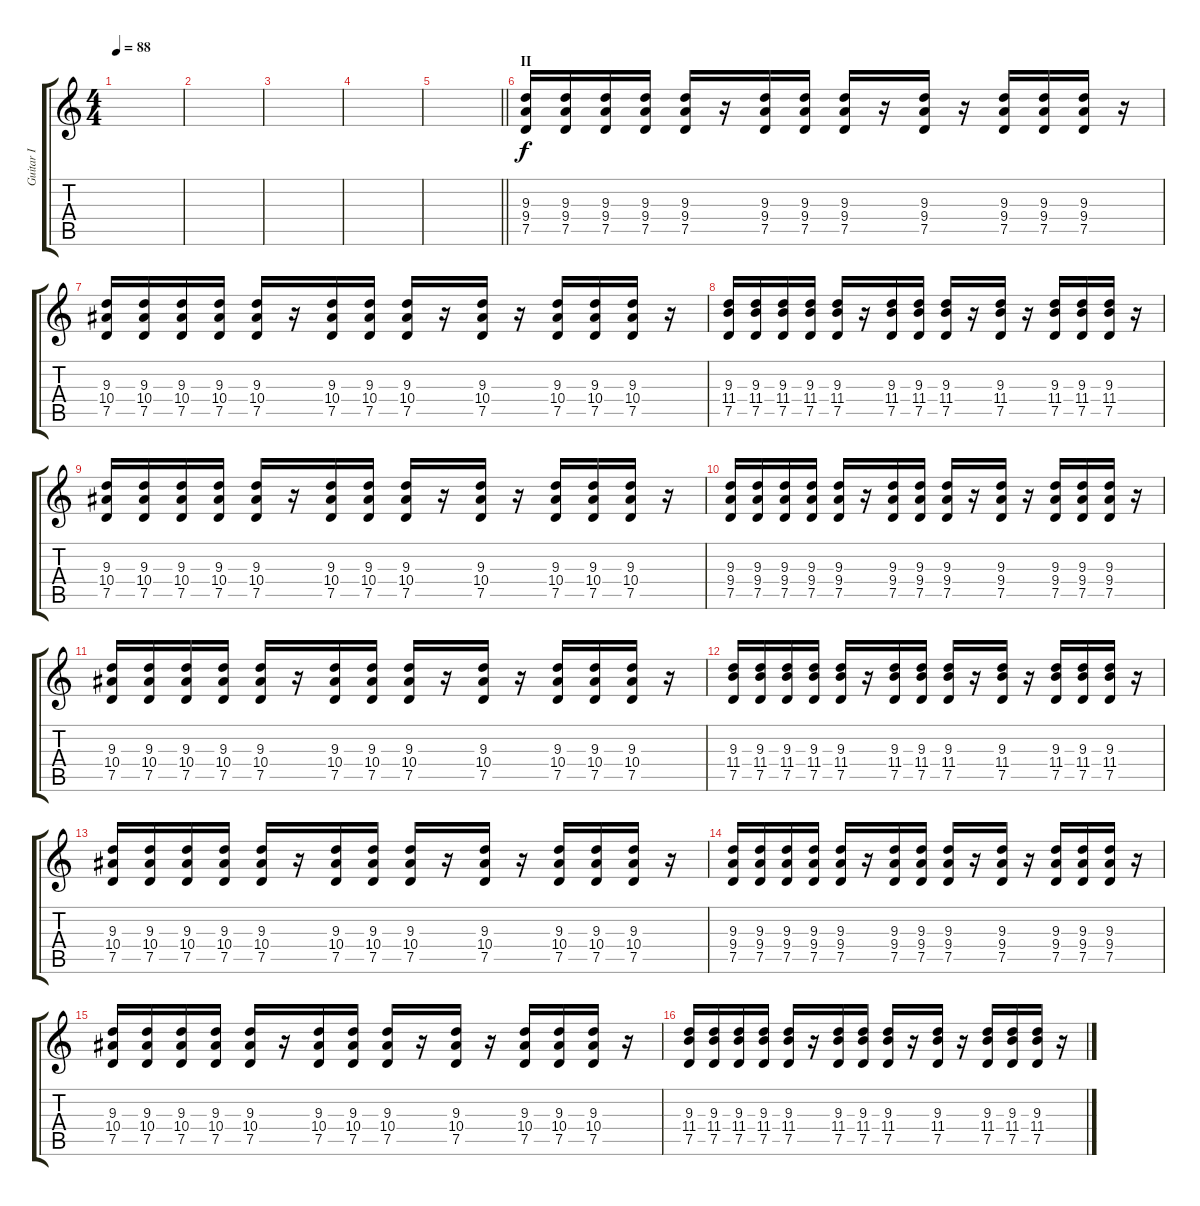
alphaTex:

\track ("Guitar I" "Guitar I") {instrument overdrivenguitar}
\staff {score tabs}
\tuning (D4 A3 F3 C3 G2 D2) {hide}
\ts (4 4)
\tempo 88
\clef g2
\ks c
|
|
|
|
\barLineRight lightlight
|
\section ("" "II")
(9.3 9.4 7.5).16{volume 13} (9.3 9.4 7.5).16 (9.3 9.4 7.5).16 (9.3 9.4 7.5).16 (9.3 9.4 7.5).16 r.16 (9.3 9.4 7.5).16 (9.3 9.4 7.5).16 (9.3 9.4 7.5).16 r.16 (9.3 9.4 7.5).16 r.16 (9.3 9.4 7.5).16 (9.3 9.4 7.5).16 (9.3 9.4 7.5).16 r.16 |
(9.3 10.4 7.5).16 (9.3 10.4 7.5).16 (9.3 10.4 7.5).16 (9.3 10.4 7.5).16 (9.3 10.4 7.5).16 r.16 (9.3 10.4 7.5).16 (9.3 10.4 7.5).16 (9.3 10.4 7.5).16 r.16 (9.3 10.4 7.5).16 r.16 (9.3 10.4 7.5).16 (9.3 10.4 7.5).16 (9.3 10.4 7.5).16 r.16 |
(9.3 11.4 7.5).16 (9.3 11.4 7.5).16 (9.3 11.4 7.5).16 (9.3 11.4 7.5).16 (9.3 11.4 7.5).16 r.16 (9.3 11.4 7.5).16 (9.3 11.4 7.5).16 (9.3 11.4 7.5).16 r.16 (9.3 11.4 7.5).16 r.16 (9.3 11.4 7.5).16 (9.3 11.4 7.5).16 (9.3 11.4 7.5).16 r.16 |
(9.3 10.4 7.5).16 (9.3 10.4 7.5).16 (9.3 10.4 7.5).16 (9.3 10.4 7.5).16 (9.3 10.4 7.5).16 r.16 (9.3 10.4 7.5).16 (9.3 10.4 7.5).16 (9.3 10.4 7.5).16 r.16 (9.3 10.4 7.5).16 r.16 (9.3 10.4 7.5).16 (9.3 10.4 7.5).16 (9.3 10.4 7.5).16 r.16 |
(9.3 9.4 7.5).16 (9.3 9.4 7.5).16 (9.3 9.4 7.5).16 (9.3 9.4 7.5).16 (9.3 9.4 7.5).16 r.16 (9.3 9.4 7.5).16 (9.3 9.4 7.5).16 (9.3 9.4 7.5).16 r.16 (9.3 9.4 7.5).16 r.16 (9.3 9.4 7.5).16 (9.3 9.4 7.5).16 (9.3 9.4 7.5).16 r.16 |
(9.3 10.4 7.5).16 (9.3 10.4 7.5).16 (9.3 10.4 7.5).16 (9.3 10.4 7.5).16 (9.3 10.4 7.5).16 r.16 (9.3 10.4 7.5).16 (9.3 10.4 7.5).16 (9.3 10.4 7.5).16 r.16 (9.3 10.4 7.5).16 r.16 (9.3 10.4 7.5).16 (9.3 10.4 7.5).16 (9.3 10.4 7.5).16 r.16 |
(9.3 11.4 7.5).16 (9.3 11.4 7.5).16 (9.3 11.4 7.5).16 (9.3 11.4 7.5).16 (9.3 11.4 7.5).16 r.16 (9.3 11.4 7.5).16 (9.3 11.4 7.5).16 (9.3 11.4 7.5).16 r.16 (9.3 11.4 7.5).16 r.16 (9.3 11.4 7.5).16 (9.3 11.4 7.5).16 (9.3 11.4 7.5).16 r.16 |
(9.3 10.4 7.5).16 (9.3 10.4 7.5).16 (9.3 10.4 7.5).16 (9.3 10.4 7.5).16 (9.3 10.4 7.5).16 r.16 (9.3 10.4 7.5).16 (9.3 10.4 7.5).16 (9.3 10.4 7.5).16 r.16 (9.3 10.4 7.5).16 r.16 (9.3 10.4 7.5).16 (9.3 10.4 7.5).16 (9.3 10.4 7.5).16 r.16 |
(9.3 9.4 7.5).16 (9.3 9.4 7.5).16 (9.3 9.4 7.5).16 (9.3 9.4 7.5).16 (9.3 9.4 7.5).16 r.16 (9.3 9.4 7.5).16 (9.3 9.4 7.5).16 (9.3 9.4 7.5).16 r.16 (9.3 9.4 7.5).16 r.16 (9.3 9.4 7.5).16 (9.3 9.4 7.5).16 (9.3 9.4 7.5).16 r.16 |
(9.3 10.4 7.5).16 (9.3 10.4 7.5).16 (9.3 10.4 7.5).16 (9.3 10.4 7.5).16 (9.3 10.4 7.5).16 r.16 (9.3 10.4 7.5).16 (9.3 10.4 7.5).16 (9.3 10.4 7.5).16 r.16 (9.3 10.4 7.5).16 r.16 (9.3 10.4 7.5).16 (9.3 10.4 7.5).16 (9.3 10.4 7.5).16 r.16 |
(9.3 11.4 7.5).16 (9.3 11.4 7.5).16 (9.3 11.4 7.5).16 (9.3 11.4 7.5).16 (9.3 11.4 7.5).16 r.16 (9.3 11.4 7.5).16 (9.3 11.4 7.5).16 (9.3 11.4 7.5).16 r.16 (9.3 11.4 7.5).16 r.16 (9.3 11.4 7.5).16 (9.3 11.4 7.5).16 (9.3 11.4 7.5).16 r.16
